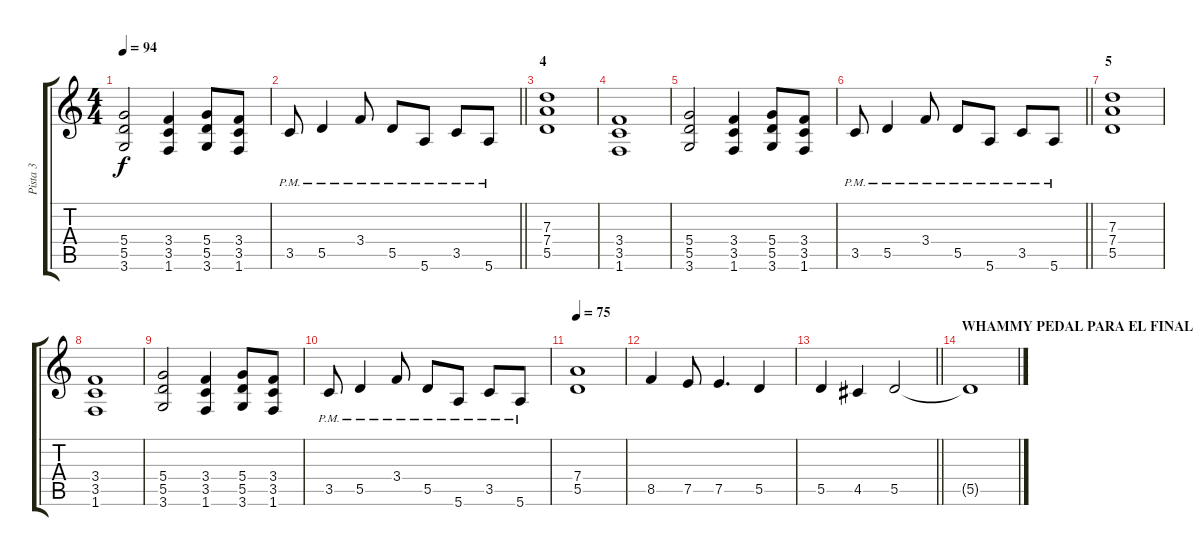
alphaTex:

\track ("Pista 3" "Pista 3") {instrument overdrivenguitar}
\staff {score tabs}
\tuning (E4 B3 G3 D3 A2 E2) {hide}
\ts (4 4)
\tempo 94
\clef g2
\ks c
(5.4 5.5 3.6).2{dy f} (3.4 3.5 1.6).4 (5.4 5.5 3.6).8 (3.4 3.5 1.6).8 |
\barLineRight lightlight
3.5{pm}.8 5.5{pm}.4 3.4{pm}.8 5.5{pm}.8 5.6{pm}.8 3.5{pm}.8 5.6{pm}.8 |
\section ("" "4")
(7.3 7.4 5.5).1 |
(3.4 3.5 1.6).1 |
(5.4 5.5 3.6).2 (3.4 3.5 1.6).4 (5.4 5.5 3.6).8 (3.4 3.5 1.6).8 |
\barLineRight lightlight
3.5{pm}.8 5.5{pm}.4 3.4{pm}.8 5.5{pm}.8 5.6{pm}.8 3.5{pm}.8 5.6{pm}.8 |
\section ("" "5")
(7.3 7.4 5.5).1 |
(3.4 3.5 1.6).1 |
(5.4 5.5 3.6).2 (3.4 3.5 1.6).4 (5.4 5.5 3.6).8 (3.4 3.5 1.6).8 |
3.5{pm}.8 5.5{pm}.4 3.4{pm}.8 5.5{pm}.8 5.6{pm}.8 3.5{pm}.8 5.6{pm}.8 |
\tempo 75
(7.4 5.5).1 |
8.5.4 7.5.8 7.5.4{d} 5.5.4 |
\barLineRight lightlight
5.5.4 4.5.4 5.5.2 |
\section ("" "WHAMMY PEDAL PARA EL FINAL")
5.5{t}.1
